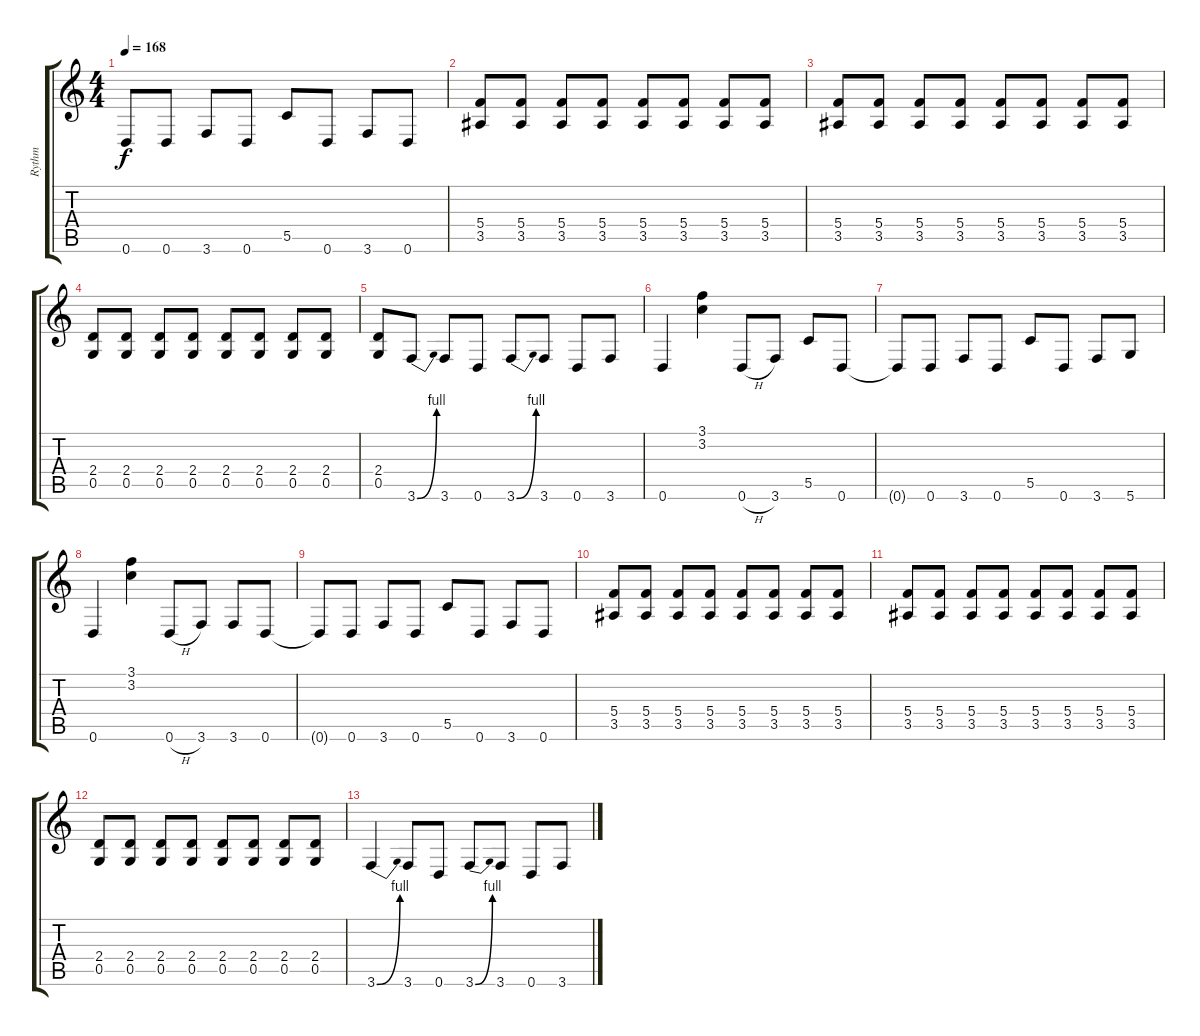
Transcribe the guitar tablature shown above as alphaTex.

\track ("Rythm" "Rythm") {instrument distortionguitar}
\staff {score tabs}
\tuning (D4 A3 F3 C3 G2 D2) {hide}
\ts (4 4)
\tempo 168
\clef g2
\ks c
0.6{t}.8{dy f} 0.6.8 3.6.8 0.6.8 5.5.8 0.6.8 3.6.8 0.6.8 |
(5.4 3.5).8 (5.4 3.5).8 (5.4 3.5).8 (5.4 3.5).8 (5.4 3.5).8 (5.4 3.5).8 (5.4 3.5).8 (5.4 3.5).8 |
(5.4 3.5).8 (5.4 3.5).8 (5.4 3.5).8 (5.4 3.5).8 (5.4 3.5).8 (5.4 3.5).8 (5.4 3.5).8 (5.4 3.5).8 |
(2.4 0.5).8 (2.4 0.5).8 (2.4 0.5).8 (2.4 0.5).8 (2.4 0.5).8 (2.4 0.5).8 (2.4 0.5).8 (2.4 0.5).8 |
(2.4 0.5).8 3.6{be (bend 0 0 60 4)}.8 3.6.8 0.6.8 3.6{be (bend 0 0 60 4)}.8 3.6.8 0.6.8 3.6.8 |
0.6.4 (3.1 3.2).4 0.6{h}.8 3.6.8 5.5.8 0.6.8 |
0.6{t}.8 0.6.8 3.6.8 0.6.8 5.5.8 0.6.8 3.6.8 5.6.8 |
0.6.4 (3.1 3.2).4 0.6{h}.8 3.6.8 3.6.8 0.6.8 |
0.6{t}.8 0.6.8 3.6.8 0.6.8 5.5.8 0.6.8 3.6.8 0.6.8 |
(5.4 3.5).8 (5.4 3.5).8 (5.4 3.5).8 (5.4 3.5).8 (5.4 3.5).8 (5.4 3.5).8 (5.4 3.5).8 (5.4 3.5).8 |
(5.4 3.5).8 (5.4 3.5).8 (5.4 3.5).8 (5.4 3.5).8 (5.4 3.5).8 (5.4 3.5).8 (5.4 3.5).8 (5.4 3.5).8 |
(2.4 0.5).8 (2.4 0.5).8 (2.4 0.5).8 (2.4 0.5).8 (2.4 0.5).8 (2.4 0.5).8 (2.4 0.5).8 (2.4 0.5).8 |
3.6{be (bend 0 0 60 4)}.4 3.6.8 0.6.8 3.6{be (bend 0 0 60 4)}.8 3.6.8 0.6.8 3.6.8
